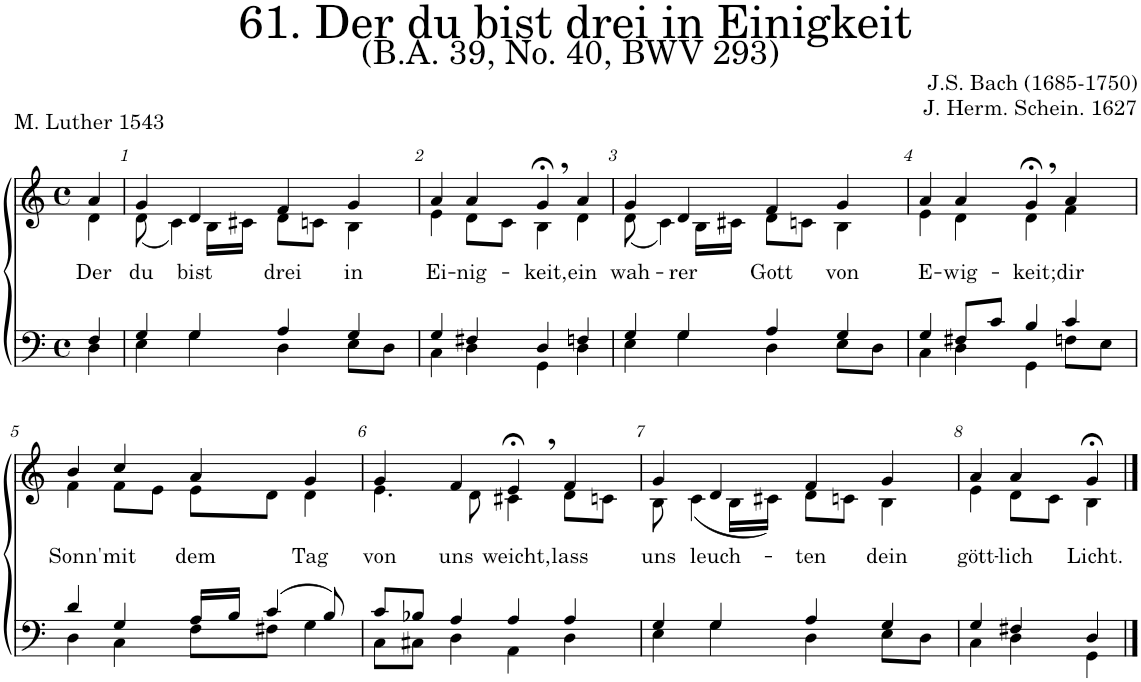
**kern	**kern	**text
*part2	*part1	*part1
*staff2	*staff1	*staff1
*I"Tenor/Bass	*I"Soprano/Alto	*
*clefF4	*clefG2	*
*k[]	*k[]	*
*M4/4	*M4/4	*
*met(c)	*met(c)	*
=	=	=
*^	*	*
!	!	!	!LO:LY:b
*	*	*^	*
4F/	4D\	4a/	4d\	Der
=1	=1	=1	=1	=1
!	!	!	!	!LO:LY:b
4G/	4E\	4g/	(8d;\	du
.	.	.	4c\)	.
!	!	!	!	!LO:LY:b
4G/	4G\	4d/	.	bist
.	.	.	16B;\LL	.
.	.	.	16c#X\JJ	.
!	!	!	!	!LO:LY:b
4A/	4D\	4f/	8d\L	drei
.	.	.	8cn\J	.
!	!	!	!	!LO:LY:b
4G/	8E\L	4g/	4B\	in
.	8D\J	.	.	.
=2	=2	=2	=2	=2
!	!	!	!	!LO:LY:b
4G/	4C\	4a;</	4e\	Ei-
!	!	!	!	!LO:LY:b
4F#X/	4D\	4a/	8d;\L	-nig-
.	.	.	8c\J	.
!	!	!	!	!LO:LY:b
4D/	4GG\	4g;<,/	4B\	-keit,
!	!	!	!	!LO:LY:b
4Fn/	4D\	4a/	4d\	ein
=3	=3	=3	=3	=3
!	!	!	!	!LO:LY:b
4G/	4E\	4g/	(8d;\	wah-
.	.	.	4c\)	.
!	!	!	!	!LO:LY:b
4G/	4G\	4d/	.	-rer
.	.	.	16B;\LL	.
.	.	.	16c#X\JJ	.
!	!	!	!	!LO:LY:b
4A/	4D\	4f/	8d\L	Gott
.	.	.	8cn\J	.
!	!	!	!	!LO:LY:b
4G/	8E\L	4g/	4B\	von
.	8D\J	.	.	.
=4	=4	=4	=4	=4
!	!	!	!	!LO:LY:b
4G/	4C\	4a;</	4e\	E-
!	!	!	!	!LO:LY:b
8F#X/L	4D\	4a/	4d\	-wig-
8c/J	.	.	.	.
!	!	!	!	!LO:LY:b
4B/	4GG\	4g;<,/	4d\	-keit;
!	!	!	!	!LO:LY:b
4c/	8Fn\L	4a/	4f\	dir
.	8E\J	.	.	.
!!LO:LB:g=z	!!
=5	=5	=5	=5	=5
!	!	!	!	!LO:LY:b
4d/	4D\	4b;</	4f\	Sonn'
!	!	!	!	!LO:LY:b
4G/	4C\	4cc/	8f\L	mit
.	.	.	8e\J	.
!	!	!	!	!LO:LY:b
16A/LL	8F\L	4a/	8e\L	dem
16B/JJ	.	.	.	.
(4c/	8F#X\J	.	8d\J	.
!	!	!	!	!LO:LY:b
.	4G\	4g/	4d\	Tag
8B/)	.	.	.	.
=6	=6	=6	=6	=6
!	!	!	!	!LO:LY:b
8c/L	8C\L	4g;</	4.e\	von
8B-X/J	8C#X\J	.	.	.
!	!	!	!	!LO:LY:b
4A/	4D\	4f/	.	uns
.	.	.	8d\	.
!	!	!	!	!LO:LY:b
4A/	4AA\	4e;<,/	4c#X\	weicht,
!	!	!	!	!LO:LY:b
4A/	4D\	4f/	8d\L	lass
.	.	.	8cn\J	.
=7	=7	=7	=7	=7
!	!	!	!	!LO:LY:b
4G/	4E\	4g;</	8B;\	uns
.	.	.	(4c\	.
!	!	!	!	!LO:LY:b
4G/	4G\	4d/	.	leuch-
.	.	.	16B;\LL	.
.	.	.	16c#X\JJ)	.
!	!	!	!	!LO:LY:b
4A/	4D\	4f/	8d\L	-ten
.	.	.	8cn\J	.
!	!	!	!	!LO:LY:b
4G/	8E\L	4g/	4B\	dein
.	8D\J	.	.	.
=8	=8	=8	=8	=8
!	!	!	!	!LO:LY:b
4G/	4C\	4a;</	4e\	gött-
!	!	!	!	!LO:LY:b
4F#X/	4D\	4a/	8d\L	-lich
.	.	.	8c\J	.
!	!	!	!	!LO:LY:b
4D/	4GG\	4g;</	4B\	Licht.
*v	*v	*	*	*
*	*v	*v	*
==	==	==
*-	*-	*-
